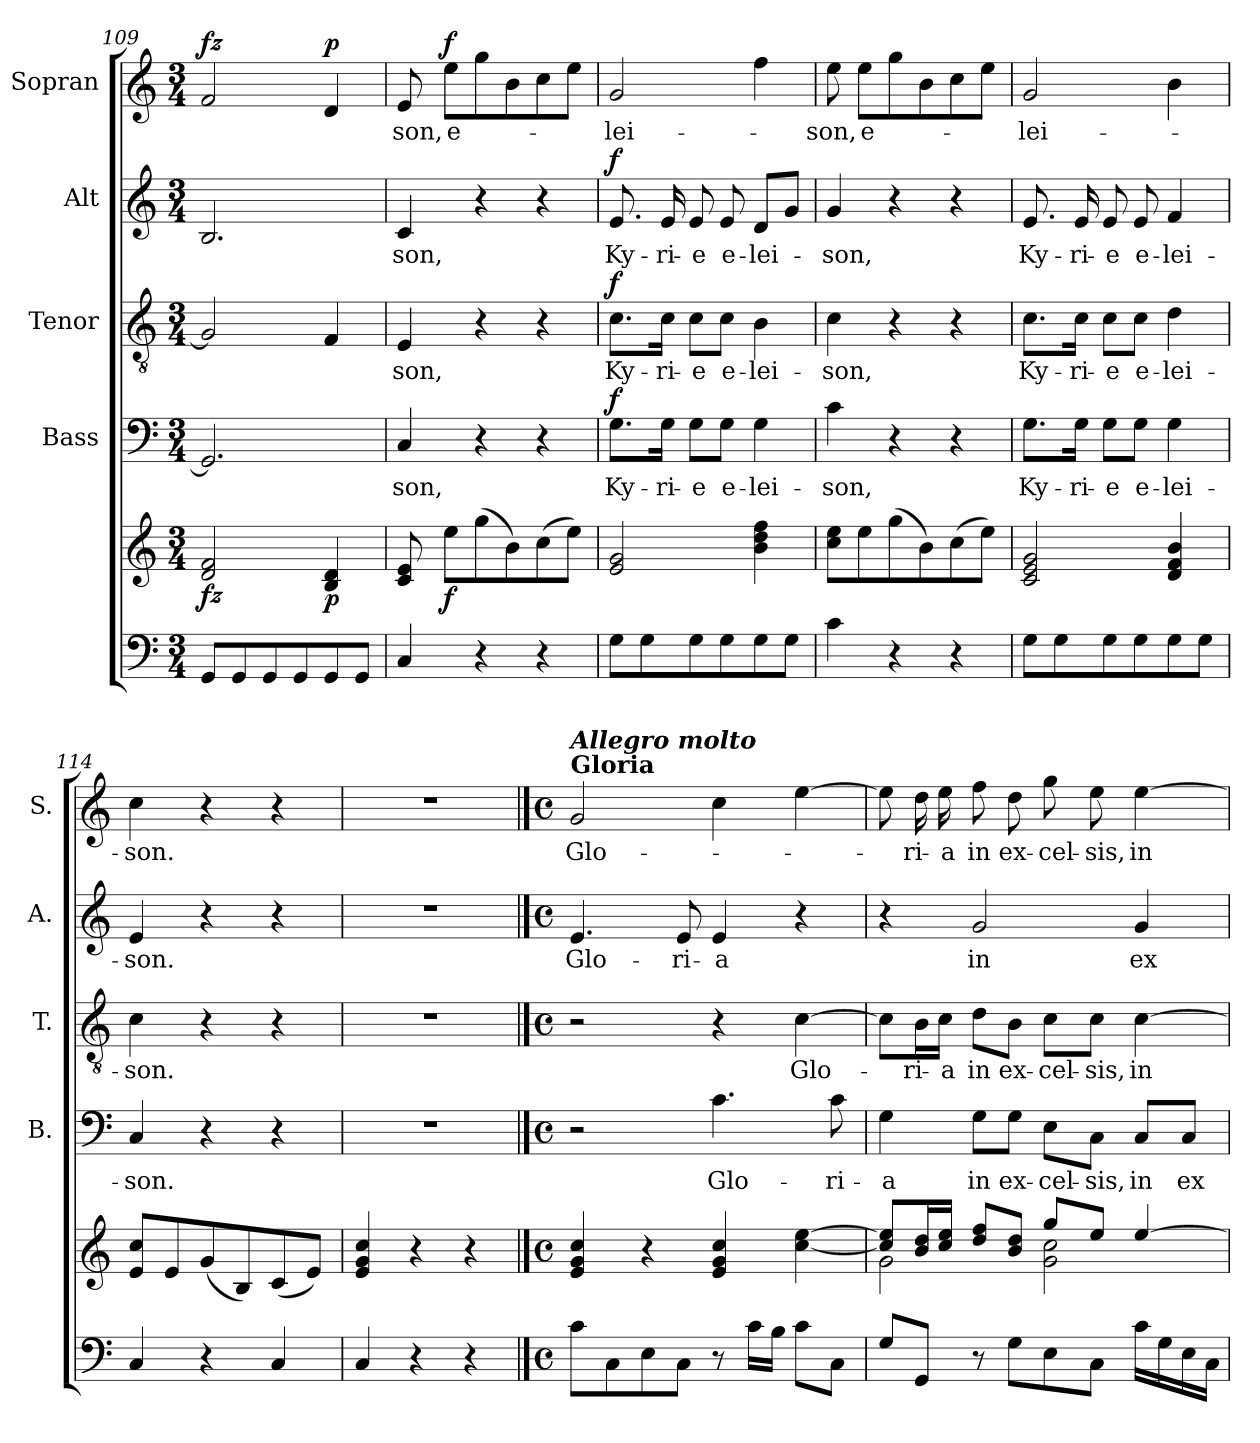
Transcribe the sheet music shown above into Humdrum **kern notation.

**kern	**kern	**dynam	**kern	**text	**dynam	**kern	**text	**dynam	**kern	**text	**dynam	**kern	**text	**dynam
*part5	*part5	*part5	*part4	*part4	*part4	*part3	*part3	*part3	*part2	*part2	*part2	*part1	*part1	*part1
*staff6	*staff5	*staff5/6	*staff4	*staff4	*staff4	*staff3	*staff3	*staff3	*staff2	*staff2	*staff2	*staff1	*staff1	*staff1
*	*	*	*I"Bass	*	*	*I"Tenor	*	*	*I"Alt	*	*	*I"Sopran	*	*
*	*	*	*I'B.	*	*	*I'T.	*	*	*I'A.	*	*	*I'S.	*	*
!!LO:PB:g=z
*clefF4	*clefG2	*	*clefF4	*	*	*clefGv2	*	*	*clefG2	*	*	*clefG2	*	*
*k[]	*k[]	*	*k[]	*	*	*k[]	*	*	*k[]	*	*	*k[]	*	*
*C:	*C:	*	*C:	*	*	*C:	*	*	*C:	*	*	*C:	*	*
*M3/4	*M3/4	*	*M3/4	*	*	*M3/4	*	*	*M3/4	*	*	*M3/4	*	*
=109	=109	=109	=109	=109	=109	=109	=109	=109	=109	=109	=109	=109	=109	=109
!	!	!LO:DY:b	!	!	!	!	!	!	!	!	!	!	!	!LO:DY:a
8GG/L	2d/ 2f/	fz	2.GG/]	.	.	2G/]	.	.	2.B/	.	.	2f/	.	fz
8GG/	.	.	.	.	.	.	.	.	.	.	.	.	.	.
8GG/	.	.	.	.	.	.	.	.	.	.	.	.	.	.
8GG/	.	.	.	.	.	.	.	.	.	.	.	.	.	.
!	!	!LO:DY:b	!	!	!	!	!	!	!	!	!	!	!	!LO:DY:a
8GG/	4B/ 4d/	p	.	.	.	4F/	.	.	.	.	.	4d/	.	p
8GG/J	.	.	.	.	.	.	.	.	.	.	.	.	.	.
=110	=110	=110	=110	=110	=110	=110	=110	=110	=110	=110	=110	=110	=110	=110
!	!	!	!	!LO:LY:b	!	!	!LO:LY:b	!	!	!LO:LY:b	!	!	!LO:LY:b	!
4C/	8c/ 8e/	.	4C/	-son,	.	4E/	-son,	.	4c/	-son,	.	8e/	-son,	.
!	!	!LO:DY:b	!	!	!	!	!	!	!	!	!	!	!LO:LY:b	!LO:DY:a
.	8ee\L	f	.	.	.	.	.	.	.	.	.	8ee\L	e-	f
4r	(>8gg\	.	4r	.	.	4r	.	.	4r	.	.	8gg\	.	.
.	8b\)	.	.	.	.	.	.	.	.	.	.	8b\	.	.
4r	(>8cc\	.	4r	.	.	4r	.	.	4r	.	.	8cc\	.	.
.	8ee\J)	.	.	.	.	.	.	.	.	.	.	8ee\J	.	.
=111	=111	=111	=111	=111	=111	=111	=111	=111	=111	=111	=111	=111	=111	=111
!	!	!	!	!LO:LY:b	!LO:DY:a	!	!LO:LY:b	!LO:DY:a	!	!LO:LY:b	!LO:DY:a	!	!LO:LY:b	!
8G\L	2e/ 2g/	.	8.G\L	Ky-	f	8.c\L	Ky-	f	8.e/	Ky-	f	2g/	-lei-	.
8G\	.	.	.	.	.	.	.	.	.	.	.	.	.	.
!	!	!	!	!LO:LY:b	!	!	!LO:LY:b	!	!	!LO:LY:b	!	!	!	!
.	.	.	16G\Jk	-ri-	.	16c\Jk	-ri-	.	16e/	-ri-	.	.	.	.
!	!	!	!	!LO:LY:b	!	!	!LO:LY:b	!	!	!LO:LY:b	!	!	!	!
8G\	.	.	8G\L	-e	.	8c\L	-e	.	8e/	-e	.	.	.	.
!	!	!	!	!LO:LY:b	!	!	!LO:LY:b	!	!	!LO:LY:b	!	!	!	!
8G\	.	.	8G\J	e-	.	8c\J	e-	.	8e/	e-	.	.	.	.
!	!	!	!	!LO:LY:b	!	!	!LO:LY:b	!	!	!LO:LY:b	!	!	!	!
8G\	4b\ 4dd\ 4ff\	.	4G\	-lei-	.	4B\	-lei-	.	8d/L	-lei-	.	4ff\	.	.
8G\J	.	.	.	.	.	.	.	.	8g/J	.	.	.	.	.
=112	=112	=112	=112	=112	=112	=112	=112	=112	=112	=112	=112	=112	=112	=112
!	!	!	!	!LO:LY:b	!	!	!LO:LY:b	!	!	!LO:LY:b	!	!	!LO:LY:b	!
4c\	8cc\ 8ee\L	.	4c\	-son,	.	4c\	-son,	.	4g/	-son,	.	8ee\	-son,	.
!	!	!	!	!	!	!	!	!	!	!	!	!	!LO:LY:b	!
.	8ee\	.	.	.	.	.	.	.	.	.	.	8ee\L	e-	.
4r	(>8gg\	.	4r	.	.	4r	.	.	4r	.	.	8gg\	.	.
.	8b\)	.	.	.	.	.	.	.	.	.	.	8b\	.	.
4r	(>8cc\	.	4r	.	.	4r	.	.	4r	.	.	8cc\	.	.
.	8ee\J)	.	.	.	.	.	.	.	.	.	.	8ee\J	.	.
=113	=113	=113	=113	=113	=113	=113	=113	=113	=113	=113	=113	=113	=113	=113
!	!	!	!	!LO:LY:b	!	!	!LO:LY:b	!	!	!LO:LY:b	!	!	!LO:LY:b	!
8G\L	2c/ 2e/ 2g/	.	8.G\L	Ky-	.	8.c\L	Ky-	.	8.e/	Ky-	.	2g/	-lei-	.
8G\	.	.	.	.	.	.	.	.	.	.	.	.	.	.
!	!	!	!	!LO:LY:b	!	!	!LO:LY:b	!	!	!LO:LY:b	!	!	!	!
.	.	.	16G\Jk	-ri-	.	16c\Jk	-ri-	.	16e/	-ri-	.	.	.	.
!	!	!	!	!LO:LY:b	!	!	!LO:LY:b	!	!	!LO:LY:b	!	!	!	!
8G\	.	.	8G\L	-e	.	8c\L	-e	.	8e/	-e	.	.	.	.
!	!	!	!	!LO:LY:b	!	!	!LO:LY:b	!	!	!LO:LY:b	!	!	!	!
8G\	.	.	8G\J	e-	.	8c\J	e-	.	8e/	e-	.	.	.	.
!	!	!	!	!LO:LY:b	!	!	!LO:LY:b	!	!	!LO:LY:b	!	!	!	!
8G\	4d/ 4f/ 4b/	.	4G\	-lei-	.	4d\	-lei-	.	4f/	-lei-	.	4b\	.	.
8G\J	.	.	.	.	.	.	.	.	.	.	.	.	.	.
=114	=114	=114	=114	=114	=114	=114	=114	=114	=114	=114	=114	=114	=114	=114
!	!	!	!	!LO:LY:b	!	!	!LO:LY:b	!	!	!LO:LY:b	!	!	!LO:LY:b	!
4C/	8e/ 8cc/L	.	4C/	-son.	.	4c\	-son.	.	4e/	-son.	.	4cc\	-son.	.
.	8e/	.	.	.	.	.	.	.	.	.	.	.	.	.
4r	(<8g/	.	4r	.	.	4r	.	.	4r	.	.	4r	.	.
.	8B/)	.	.	.	.	.	.	.	.	.	.	.	.	.
4C/	(<8c/	.	4r	.	.	4r	.	.	4r	.	.	4r	.	.
.	8e/J)	.	.	.	.	.	.	.	.	.	.	.	.	.
=115	=115	=115	=115	=115	=115	=115	=115	=115	=115	=115	=115	=115	=115	=115
4C/	4e/ 4g/ 4cc/	.	2.r	.	.	2.r	.	.	2.r	.	.	2.r	.	.
4r	4r	.	.	.	.	.	.	.	.	.	.	.	.	.
4r	4r	.	.	.	.	.	.	.	.	.	.	.	.	.
!!LO:LB:g=z
==116	==116	==116	==116	==116	==116	==116	==116	==116	==116	==116	==116	==116	==116	==116
*M4/4	*M4/4	*	*M4/4	*	*	*M4/4	*	*	*M4/4	*	*	*M4/4	*	*
*met(c)	*met(c)	*	*met(c)	*	*	*met(c)	*	*	*met(c)	*	*	*met(c)	*	*
!	!	!	!	!	!	!	!	!	!	!	!	!LO:TX:a:B:t=Gloria	!	!
!	!	!	!	!	!	!	!	!	!	!	!	!LO:TX:a:Bi:t=Allegro molto	!	!
!	!	!	!	!	!	!	!	!	!	!LO:LY:b	!	!	!LO:LY:b	!
8c\L	4e/ 4g/ 4cc/	.	2r	.	.	2r	.	.	4.e/	Glo-	.	2g/	Glo-	.
8C\	.	.	.	.	.	.	.	.	.	.	.	.	.	.
8E\	4r	.	.	.	.	.	.	.	.	.	.	.	.	.
!	!	!	!	!	!	!	!	!	!	!LO:LY:b	!	!	!	!
8C\J	.	.	.	.	.	.	.	.	8e/	-ri-	.	.	.	.
!	!	!	!	!LO:LY:b	!	!	!	!	!	!LO:LY:b	!	!	!	!
8r	4e/ 4g/ 4cc/	.	4.c\	Glo-	.	4r	.	.	4e/	-a	.	4cc\	.	.
16c\LL	.	.	.	.	.	.	.	.	.	.	.	.	.	.
16B\JJ	.	.	.	.	.	.	.	.	.	.	.	.	.	.
!	!	!	!	!	!	!	!LO:LY:b	!	!	!	!	!	!	!
8c\L	[4cc\ [4ee\	.	.	.	.	[4c\	Glo-	.	4r	.	.	[4ee\	.	.
!	!	!	!	!LO:LY:b	!	!	!	!	!	!	!	!	!	!
8C\J	.	.	8c\	-ri-	.	.	.	.	.	.	.	.	.	.
=117	=117	=117	=117	=117	=117	=117	=117	=117	=117	=117	=117	=117	=117	=117
*	*^	*	*	*	*	*	*	*	*	*	*	*	*	*
!	!	!	!	!	!LO:LY:b	!	!	!	!	!	!	!	!	!	!
8G/L	8cc/] 8ee/]L	2g\	.	4G\	-a	.	8c\L]	.	.	4r	.	.	8ee\]	.	.
!	!	!	!	!	!	!	!	!LO:LY:b	!	!	!	!	!	!LO:LY:b	!
8GG/J	16b/ 16dd/L	.	.	.	.	.	16B\L	-ri-	.	.	.	.	16dd\	-ri-	.
!	!	!	!	!	!	!	!	!LO:LY:b	!	!	!	!	!	!LO:LY:b	!
.	16cc/ 16ee/JJ	.	.	.	.	.	16c\JJ	-a	.	.	.	.	16ee\	-a	.
!	!	!	!	!	!LO:LY:b	!	!	!LO:LY:b	!	!	!LO:LY:b	!	!	!LO:LY:b	!
8r	8dd/ 8ff/L	.	.	8G\L	in	.	8d\L	in	.	2g/	in	.	8ff\	in	.
!	!	!	!	!	!LO:LY:b	!	!	!LO:LY:b	!	!	!	!	!	!LO:LY:b	!
8G\L	8b/ 8dd/J	.	.	8G\J	ex-	.	8B\J	ex-	.	.	.	.	8dd\	ex-	.
!	!	!	!	!	!LO:LY:b	!	!	!LO:LY:b	!	!	!	!	!	!LO:LY:b	!
8E\	8gg/L	2g\ 2cc\	.	8E\L	-cel-	.	8c\L	-cel-	.	.	.	.	8gg\	-cel-	.
!	!	!	!	!	!LO:LY:b	!	!	!LO:LY:b	!	!	!	!	!	!LO:LY:b	!
8C\J	8ee/J	.	.	8C\J	-sis,	.	8c\J	-sis,	.	.	.	.	8ee\	-sis,	.
!	!	!	!	!	!LO:LY:b	!	!	!LO:LY:b	!	!	!LO:LY:b	!	!	!LO:LY:b	!
16c\LL	[>4ee/	.	.	8C/L	in	.	[4c\	in	.	4g/	ex-	.	[4ee\	in	.
16G\	.	.	.	.	.	.	.	.	.	.	.	.	.	.	.
!	!	!	!	!	!LO:LY:b	!	!	!	!	!	!	!	!	!	!
16E\	.	.	.	8C/J	ex-	.	.	.	.	.	.	.	.	.	.
16C\JJ	.	.	.	.	.	.	.	.	.	.	.	.	.	.	.
*	*v	*v	*	*	*	*	*	*	*	*	*	*	*	*	*
=	=	=	=	=	=	=	=	=	=	=	=	=	=	=
*-	*-	*-	*-	*-	*-	*-	*-	*-	*-	*-	*-	*-	*-	*-
